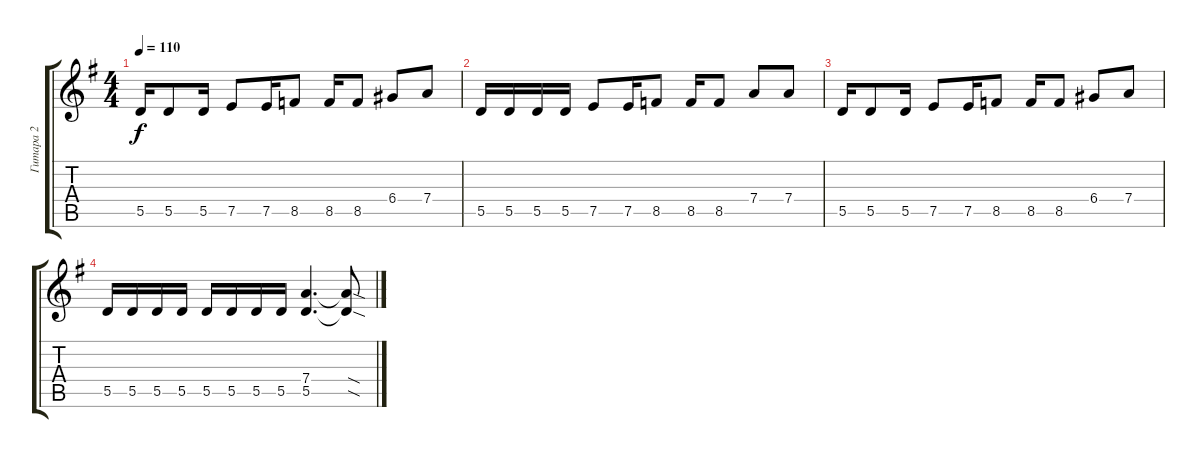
\track ("Гитара 2" "Гитара 2") {instrument distortionguitar}
\staff {score tabs}
\tuning (E4 B3 G3 D3 A2 E2) {hide}
\ts (4 4)
\tempo 110
\clef g2
\ks eminor
5.5.16{dy f volume 13} 5.5.8 5.5.16 7.5.8 7.5.16 8.5.8 8.5.16 8.5.8 6.4.8 7.4.8 |
5.5.16 5.5.16 5.5.16 5.5.16 7.5.8{volume 15} 7.5.16 8.5.8 8.5.16 8.5.8 7.4.8 7.4.8 |
5.5.16{volume 13} 5.5.8 5.5.16 7.5.8 7.5.16 8.5.8 8.5.16 8.5.8 6.4.8 7.4.8 |
5.5.16{volume 13} 5.5.16 5.5.16 5.5.16 5.5.16 5.5.16 5.5.16 5.5.16 (7.4 5.5).4{d} (7.4{sod t} 5.5{sod t}).8
